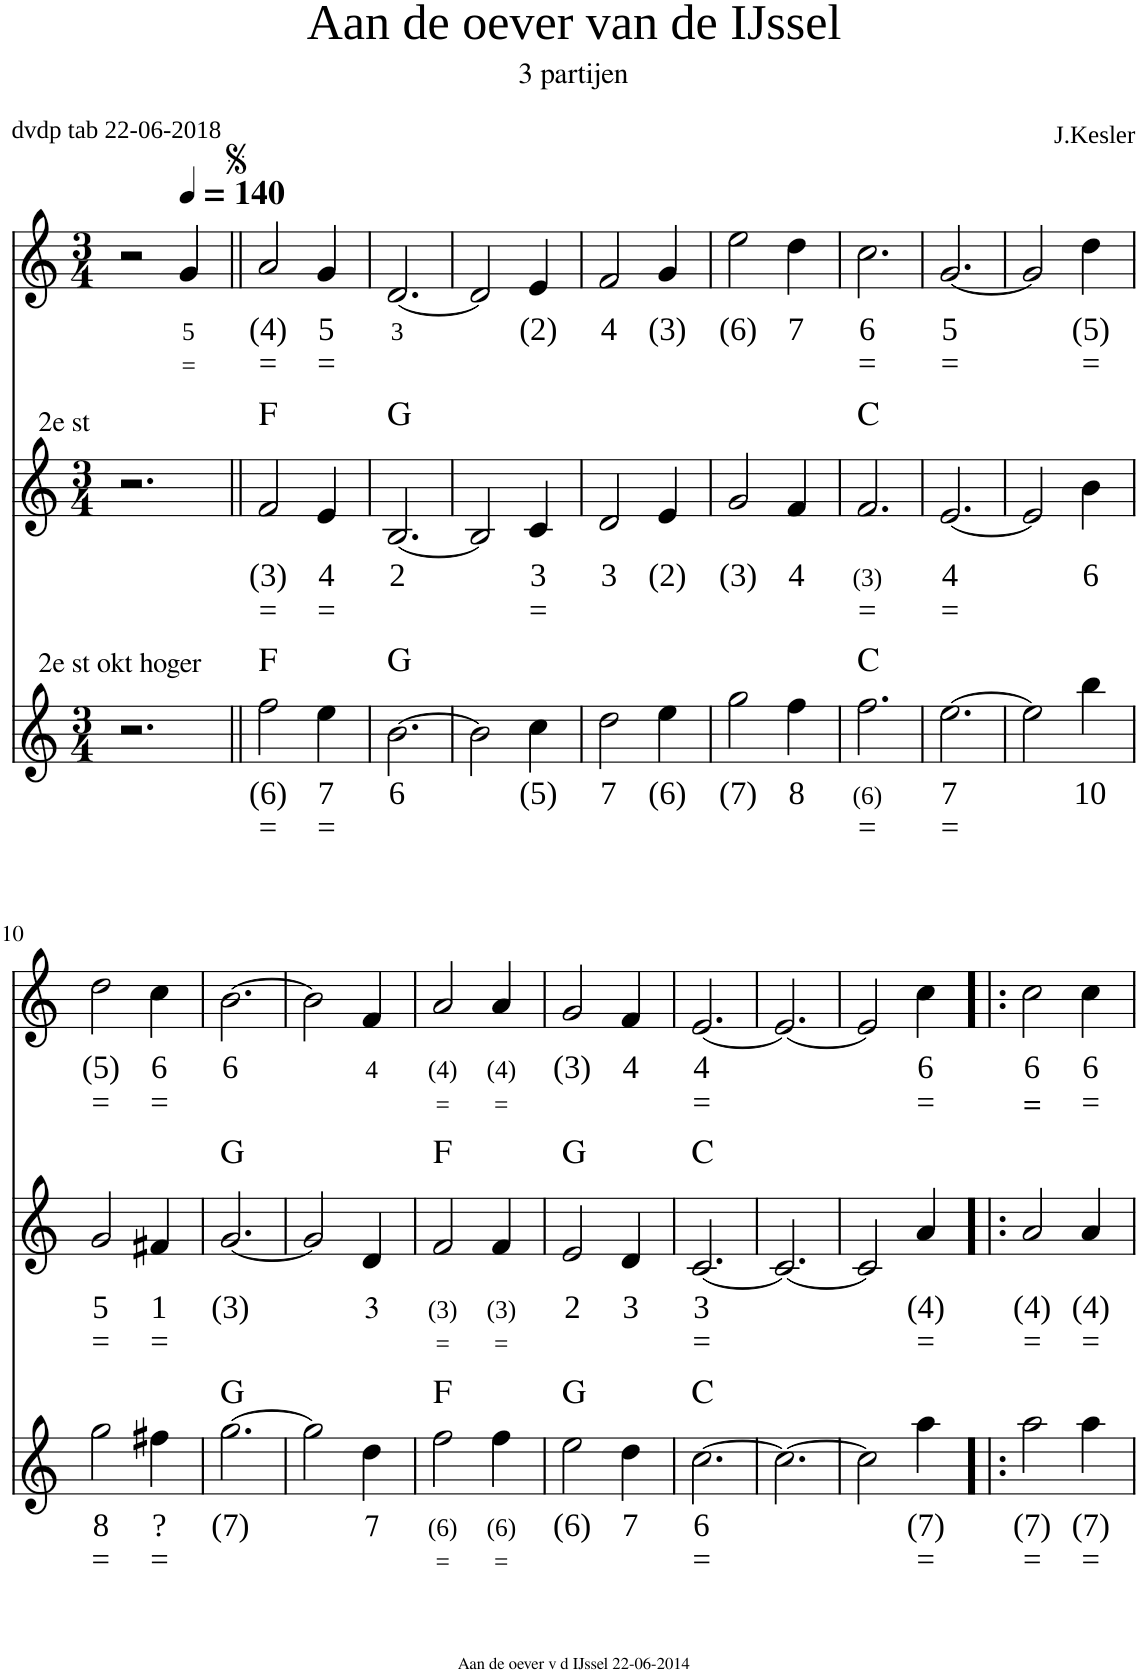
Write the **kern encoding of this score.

**kern	**text	**text	**harte	**kern	**text	**text	**harte	**kern	**text	**text
*part3	*part3	*part3	*part3	*part2	*part2	*part2	*part2	*part1	*part1	*part1
*staff3	*staff3	*staff3	*	*staff2	*staff2	*staff2	*	*staff1	*staff1	*staff1
*I"Viool	*	*	*	*I"Accordion	*	*	*	*I"Voice	*	*
*	*	*	*	*I'Acc	*	*	*	*	*	*
*clefG2	*	*	*	*clefG2	*	*	*	*clefG2	*	*
*k[]	*	*	*	*k[]	*	*	*	*k[]	*	*
*M3/4	*	*	*	*M3/4	*	*	*	*M3/4	*	*
=1	=1	=1	=1	=1	=1	=1	=1	=1	=1	=1
!	!	!	!	!LO:TX:a:t=2e st	!	!	!	!	!	!
!LO:TX:a:t=2e st okt hoger	!	!	!	!	!	!	!	!	!	!
2.r	.	.	.	2.r	.	.	.	2r	.	.
*	*	*	*	*	*	*	*	*MM140	*	*
!	!	!	!	!	!	!	!	!	!LO:LY:b	!LO:LY:b
.	.	.	.	.	.	.	.	4g/	5	=
=2||	=2||	=2||	=2||	=2||	=2||	=2||	=2||	=2||	=2||	=2||
!	!LO:LY:b	!LO:LY:b	!	!	!LO:LY:b	!LO:LY:b	!	!	!LO:LY:b	!LO:LY:b
2ff\	(6)	=	F:maj	2f/	(3)	=	F:maj	2a/	(4)	=
!	!LO:LY:b	!LO:LY:b	!	!	!LO:LY:b	!LO:LY:b	!	!	!LO:LY:b	!LO:LY:b
4ee\	7	=	.	4e/	4	=	.	4g/	5	=
=3	=3	=3	=3	=3	=3	=3	=3	=3	=3	=3
!	!LO:LY:b	!	!	!	!LO:LY:b	!	!	!	!LO:LY:b	!
[2.b\	6	.	G:maj	[2.B/	2	.	G:maj	[2.d/	3	.
=4	=4	=4	=4	=4	=4	=4	=4	=4	=4	=4
2b\]	.	.	.	2B/]	.	.	.	2d/]	.	.
!	!LO:LY:b	!	!	!	!LO:LY:b	!LO:LY:b	!	!	!LO:LY:b	!
4cc\	(5)	.	.	4c/	3	=	.	4e/	(2)	.
=5	=5	=5	=5	=5	=5	=5	=5	=5	=5	=5
!	!LO:LY:b	!	!	!	!LO:LY:b	!	!	!	!LO:LY:b	!
2dd\	7	.	.	2d/	3	.	.	2f/	4	.
!	!LO:LY:b	!	!	!	!LO:LY:b	!	!	!	!LO:LY:b	!
4ee\	(6)	.	.	4e/	(2)	.	.	4g/	(3)	.
=6	=6	=6	=6	=6	=6	=6	=6	=6	=6	=6
!	!LO:LY:b	!	!	!	!LO:LY:b	!	!	!	!LO:LY:b	!
2gg\	(7)	.	.	2g/	(3)	.	.	2ee\	(6)	.
!	!LO:LY:b	!	!	!	!LO:LY:b	!	!	!	!LO:LY:b	!
4ff\	8	.	.	4f/	4	.	.	4dd\	7	.
=7	=7	=7	=7	=7	=7	=7	=7	=7	=7	=7
!	!LO:LY:b	!LO:LY:b	!	!	!LO:LY:b	!LO:LY:b	!	!	!LO:LY:b	!LO:LY:b
2.ff\	(6)	=	C:maj	2.f/	(3)	=	C:maj	2.cc\	6	=
=8	=8	=8	=8	=8	=8	=8	=8	=8	=8	=8
!	!LO:LY:b	!LO:LY:b	!	!	!LO:LY:b	!LO:LY:b	!	!	!LO:LY:b	!LO:LY:b
[2.ee\	7	=	.	[2.e/	4	=	.	[2.g/	5	=
=9	=9	=9	=9	=9	=9	=9	=9	=9	=9	=9
2ee\]	.	.	.	2e/]	.	.	.	2g/]	.	.
!	!LO:LY:b	!	!	!	!LO:LY:b	!	!	!	!LO:LY:b	!LO:LY:b
4bb\	10	.	.	4b\	6	.	.	4dd\	(5)	=
!!LO:LB:g=z
=10	=10	=10	=10	=10	=10	=10	=10	=10	=10	=10
!	!LO:LY:b	!LO:LY:b	!	!	!LO:LY:b	!LO:LY:b	!	!	!LO:LY:b	!LO:LY:b
2gg\	8	=	.	2g/	5	=	.	2dd\	(5)	=
!	!LO:LY:b	!LO:LY:b	!	!	!LO:LY:b	!LO:LY:b	!	!	!LO:LY:b	!LO:LY:b
4ff#X\	?	=	.	4f#X/	1	=	.	4cc\	6	=
=11	=11	=11	=11	=11	=11	=11	=11	=11	=11	=11
!	!LO:LY:b	!	!	!	!LO:LY:b	!	!	!	!LO:LY:b	!
[2.gg\	(7)	.	G:maj	[2.g/	(3)	.	G:maj	[2.b\	6	.
=12	=12	=12	=12	=12	=12	=12	=12	=12	=12	=12
2gg\]	.	.	.	2g/]	.	.	.	2b\]	.	.
!	!LO:LY:b	!	!	!	!LO:LY:b	!	!	!	!LO:LY:b	!
4dd\	7	.	.	4d/	3	.	.	4f/	4	.
=13	=13	=13	=13	=13	=13	=13	=13	=13	=13	=13
!	!LO:LY:b	!LO:LY:b	!	!	!LO:LY:b	!LO:LY:b	!	!	!LO:LY:b	!LO:LY:b
2ff\	(6)	=	F:maj	2f/	(3)	=	F:maj	2a/	(4)	=
!	!LO:LY:b	!LO:LY:b	!	!	!LO:LY:b	!LO:LY:b	!	!	!LO:LY:b	!LO:LY:b
4ff\	(6)	=	.	4f/	(3)	=	.	4a/	(4)	=
=14	=14	=14	=14	=14	=14	=14	=14	=14	=14	=14
!	!LO:LY:b	!	!	!	!LO:LY:b	!	!	!	!LO:LY:b	!
2ee\	(6)	.	G:maj	2e/	2	.	G:maj	2g/	(3)	.
!	!LO:LY:b	!	!	!	!LO:LY:b	!	!	!	!LO:LY:b	!
4dd\	7	.	.	4d/	3	.	.	4f/	4	.
=15	=15	=15	=15	=15	=15	=15	=15	=15	=15	=15
!	!LO:LY:b	!LO:LY:b	!	!	!LO:LY:b	!LO:LY:b	!	!	!LO:LY:b	!LO:LY:b
[2.cc\	6	=	C:maj	[2.c/	3	=	C:maj	[2.e/	4	=
=16	=16	=16	=16	=16	=16	=16	=16	=16	=16	=16
2.cc\_	.	.	.	2.c/_	.	.	.	2.e/_	.	.
=17	=17	=17	=17	=17	=17	=17	=17	=17	=17	=17
2cc\]	.	.	.	2c/]	.	.	.	2e/]	.	.
!	!LO:LY:b	!LO:LY:b	!	!	!LO:LY:b	!LO:LY:b	!	!	!LO:LY:b	!LO:LY:b
4aa\	(7)	=	.	4a/	(4)	=	.	4cc\	6	=
=18!|:	=18!|:	=18!|:	=18!|:	=18!|:	=18!|:	=18!|:	=18!|:	=18!|:	=18!|:	=18!|:
!	!LO:LY:b	!LO:LY:b	!	!	!LO:LY:b	!LO:LY:b	!	!	!LO:LY:b	!LO:LY:b
2aa\	(7)	=	.	2a/	(4)	=	.	2cc\	6	=
!	!LO:LY:b	!LO:LY:b	!	!	!LO:LY:b	!LO:LY:b	!	!	!LO:LY:b	!LO:LY:b
4aa\	(7)	=	.	4a/	(4)	=	.	4cc\	6	=
=	=	=	=	=	=	=	=	=	=	=
*-	*-	*-	*-	*-	*-	*-	*-	*-	*-	*-
